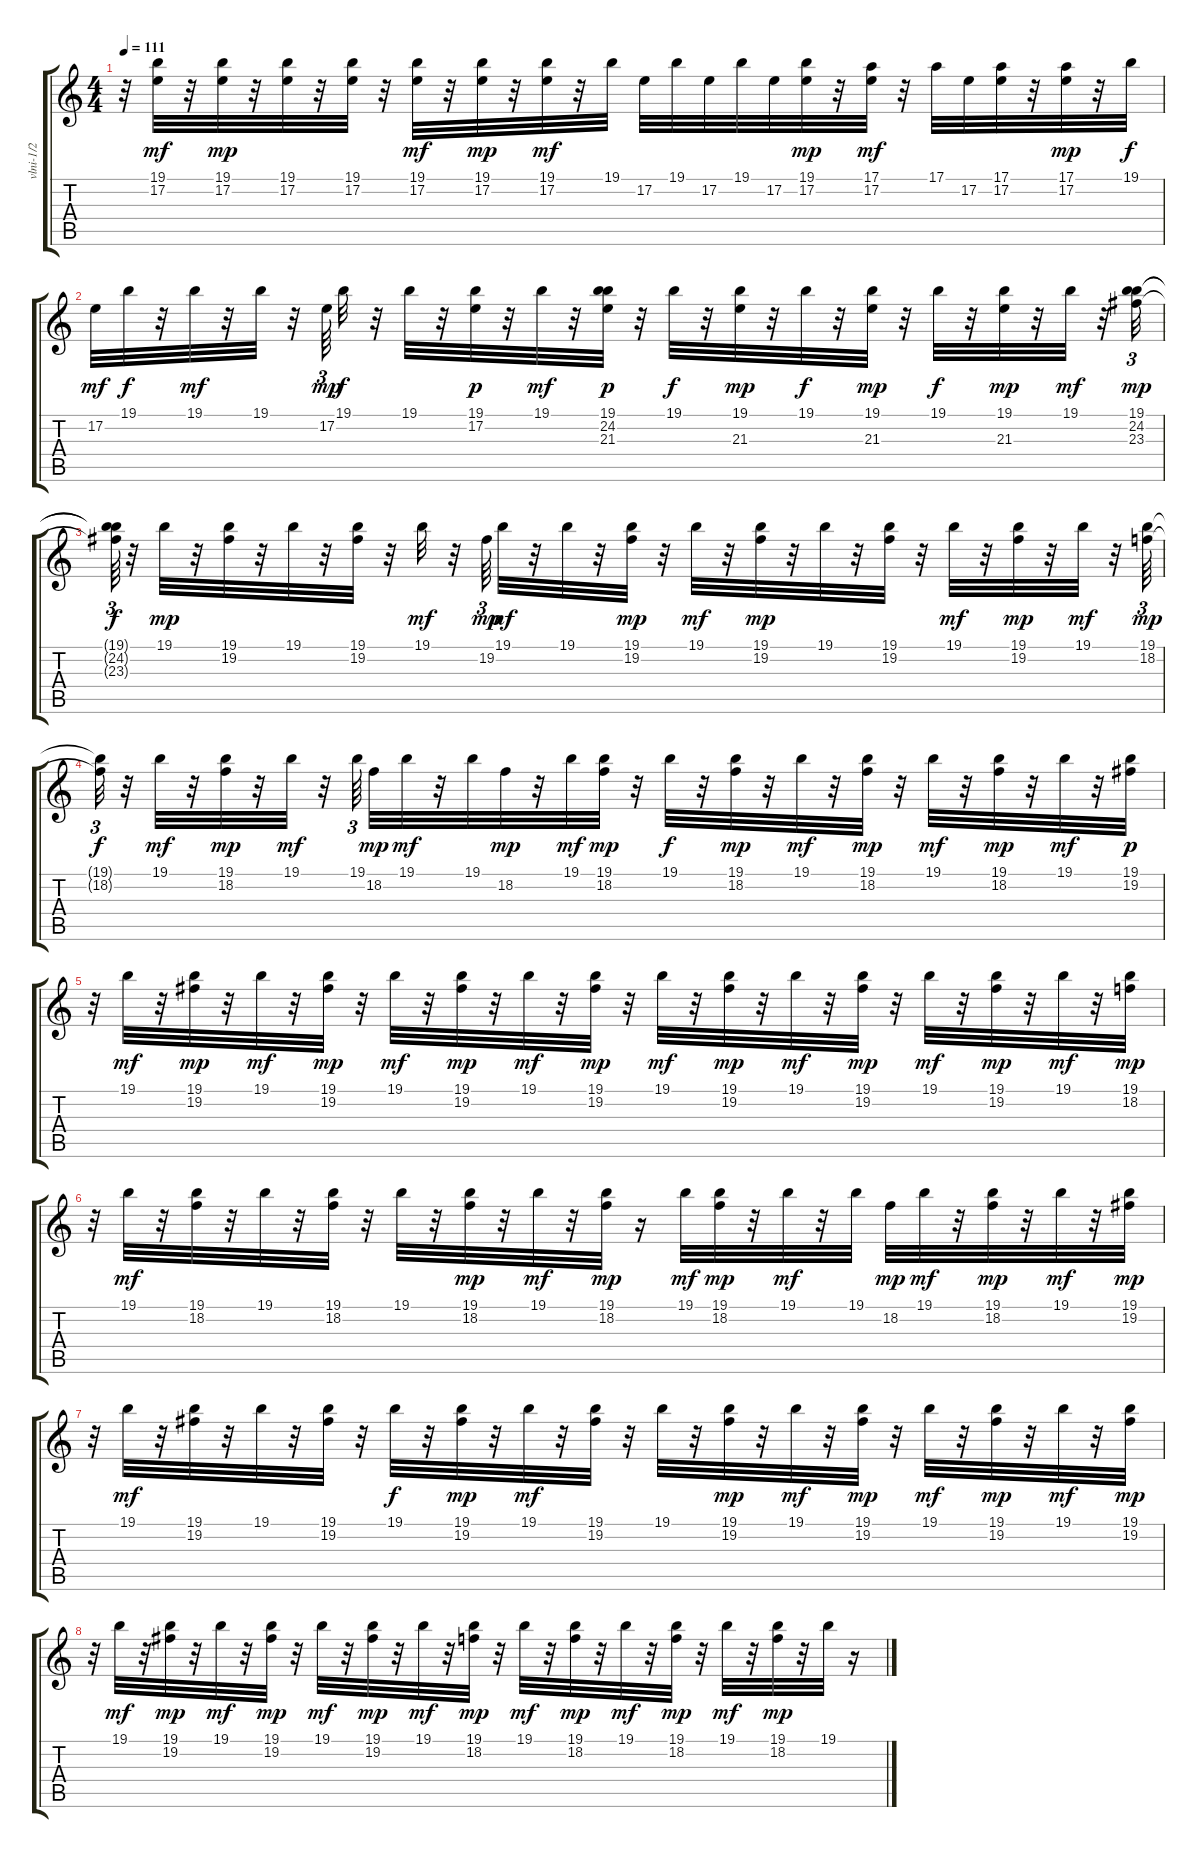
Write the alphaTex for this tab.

\track ("vlni-1/2" "vlni-1/2") {instrument stringensemble2}
\staff {score tabs}
\tuning (E4 B3 G3 D3 A2 E2) {hide}
\ts (4 4)
\tempo 111
\clef g2
\ks c
r.32{dy mf} (19.1 17.2).32 r.32 (19.1 17.2).32{dy mp} r.32 (19.1 17.2).32 r.32 (19.1 17.2).32 r.32 (19.1 17.2).32{dy mf} r.32 (19.1 17.2).32{dy mp} r.32 (19.1 17.2).32{dy mf} r.32 19.1.32 17.2.32 19.1.32 17.2.32 19.1.32 17.2.32 (19.1 17.2).32{dy mp} r.32 (17.1 17.2).32{dy mf} r.32 17.1.32 17.2.32 (17.1 17.2).32 r.32 (17.1 17.2).32{dy mp} r.32 19.1.32{dy f} |
17.2.32{dy mf} 19.1.32{dy f} r.32 19.1.32{dy mf} r.32 19.1.32 r.32 17.2.64{tu (3 2) dy mp} 19.1.32{dy f} r.32 19.1.32 r.32 (19.1 17.2).32{dy p} r.32 19.1.32{dy mf} r.32 (19.1 24.2 21.3).32{dy p} r.32 19.1.32{dy f} r.32 (19.1 21.3).32{dy mp} r.32 19.1.32{dy f} r.32 (19.1 21.3).32{dy mp} r.32 19.1.32{dy f} r.32 (19.1 21.3).32{dy mp} r.32 19.1.32{dy mf} r.32 (19.1 24.2 23.3).32{tu (3 2) dy mp} |
(19.1{t} 24.2{t} 23.3{t}).64{tu (3 2) dy f} r.32 19.1.32{dy mp} r.32 (19.1 19.2).32 r.32 19.1.32 r.32 (19.1 19.2).32 r.32 19.1.32{dy mf} r.32 19.2.64{tu (3 2) dy mp} 19.1.32{dy mf} r.32 19.1.32 r.32 (19.1 19.2).32{dy mp} r.32 19.1.32{dy mf} r.32 (19.1 19.2).32{dy mp} r.32 19.1.32 r.32 (19.1 19.2).32 r.32 19.1.32{dy mf} r.32 (19.1 19.2).32{dy mp} r.32 19.1.32{dy mf} r.32 (19.1 18.2).64{tu (3 2) dy mp} |
(19.1{t} 18.2{t}).32{tu (3 2) dy f} r.32 19.1.32{dy mf} r.32 (19.1 18.2).32{dy mp} r.32 19.1.32{dy mf} r.32 19.1.64{tu (3 2)} 18.2.32{dy mp} 19.1.32{dy mf} r.32 19.1.32 18.2.32{dy mp} r.32 19.1.32{dy mf} (19.1 18.2).32{dy mp} r.32 19.1.32{dy f} r.32 (19.1 18.2).32{dy mp} r.32 19.1.32{dy mf} r.32 (19.1 18.2).32{dy mp} r.32 19.1.32{dy mf} r.32 (19.1 18.2).32{dy mp} r.32 19.1.32{dy mf} r.32 (19.1 19.2).32{dy p} |
r.32 19.1.32{dy mf} r.32 (19.1 19.2).32{dy mp} r.32 19.1.32{dy mf} r.32 (19.1 19.2).32{dy mp} r.32 19.1.32{dy mf} r.32 (19.1 19.2).32{dy mp} r.32 19.1.32{dy mf} r.32 (19.1 19.2).32{dy mp} r.32 19.1.32{dy mf} r.32 (19.1 19.2).32{dy mp} r.32 19.1.32{dy mf} r.32 (19.1 19.2).32{dy mp} r.32 19.1.32{dy mf} r.32 (19.1 19.2).32{dy mp} r.32 19.1.32{dy mf} r.32 (19.1 18.2).32{dy mp} |
r.32 19.1.32{dy mf} r.32 (19.1 18.2).32 r.32 19.1.32 r.32 (19.1 18.2).32 r.32 19.1.32 r.32 (19.1 18.2).32{dy mp} r.32 19.1.32{dy mf} r.32 (19.1 18.2).32{dy mp} r.16 19.1.32{dy mf} (19.1 18.2).32{dy mp} r.32 19.1.32{dy mf} r.32 19.1.32 18.2.32{dy mp} 19.1.32{dy mf} r.32 (19.1 18.2).32{dy mp} r.32 19.1.32{dy mf} r.32 (19.1 19.2).32{dy mp} |
r.32 19.1.32{dy mf} r.32 (19.1 19.2).32 r.32 19.1.32 r.32 (19.1 19.2).32 r.32 19.1.32{dy f} r.32 (19.1 19.2).32{dy mp} r.32 19.1.32{dy mf} r.32 (19.1 19.2).32 r.32 19.1.32 r.32 (19.1 19.2).32{dy mp} r.32 19.1.32{dy mf} r.32 (19.1 19.2).32{dy mp} r.32 19.1.32{dy mf} r.32 (19.1 19.2).32{dy mp} r.32 19.1.32{dy mf} r.32 (19.1 19.2).32{dy mp} |
r.32 19.1.32{dy mf} r.32 (19.1 19.2).32{dy mp} r.32 19.1.32{dy mf} r.32 (19.1 19.2).32{dy mp} r.32 19.1.32{dy mf} r.32 (19.1 19.2).32{dy mp} r.32 19.1.32{dy mf} r.32 (19.1 18.2).32{dy mp} r.32 19.1.32{dy mf} r.32 (19.1 18.2).32{dy mp} r.32 19.1.32{dy mf} r.32 (19.1 18.2).32{dy mp} r.32 19.1.32{dy mf} r.32 (19.1 18.2).32{dy mp} r.32 19.1.32 r.16
